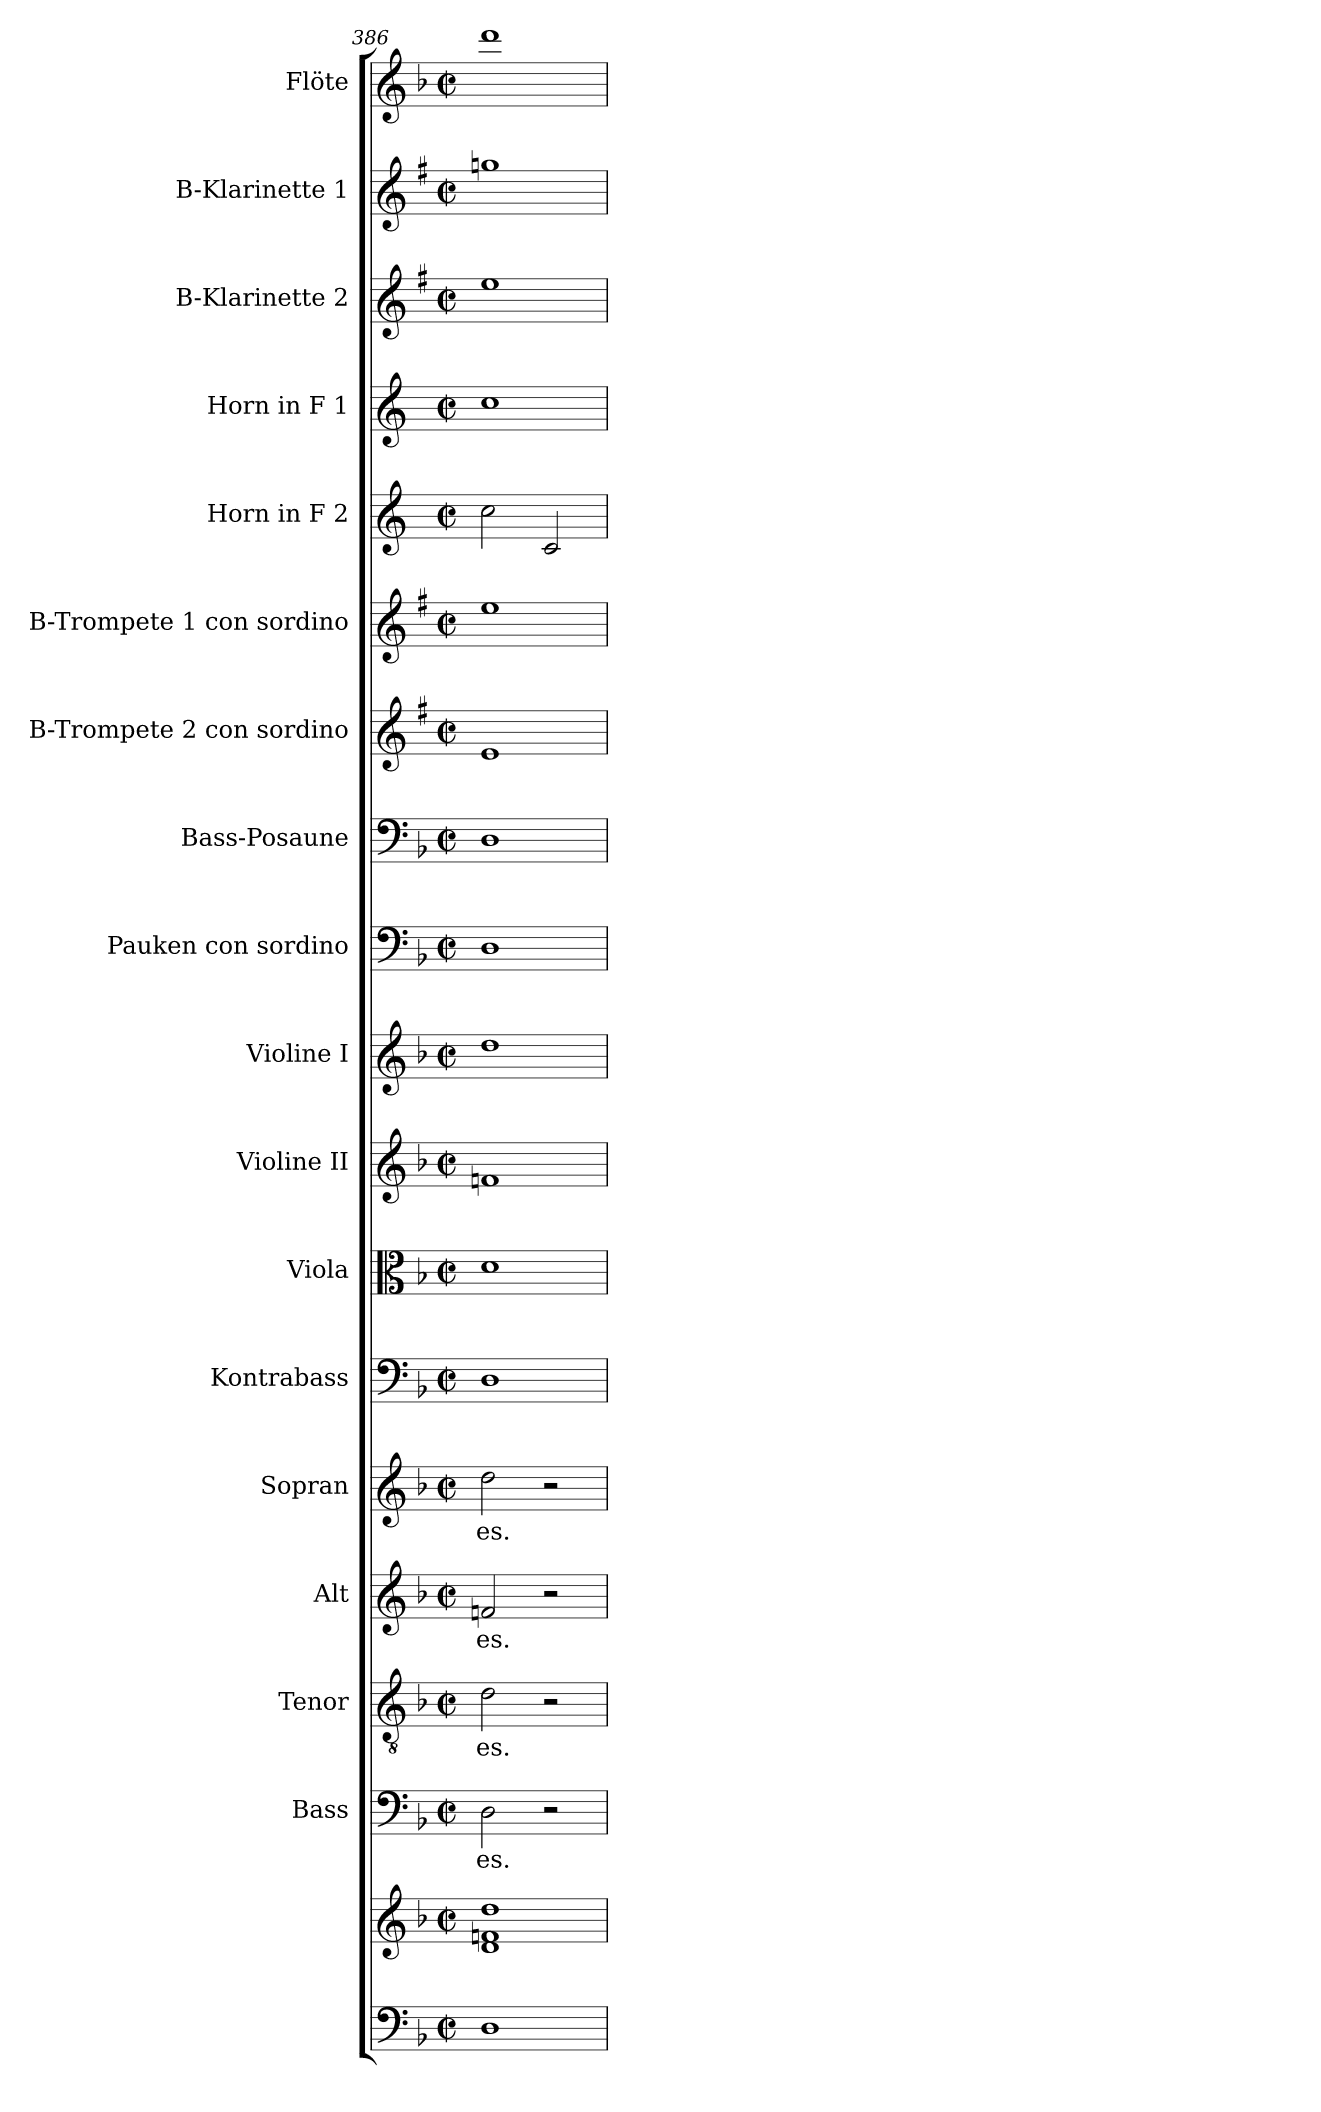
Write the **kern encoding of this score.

**kern	**kern	**kern	**text	**kern	**text	**kern	**text	**kern	**text	**kern	**kern	**kern	**kern	**kern	**kern	**kern	**kern	**kern	**kern	**kern	**kern	**kern
*part18	*part18	*part17	*part17	*part16	*part16	*part15	*part15	*part14	*part14	*part13	*part12	*part11	*part10	*part9	*part8	*part7	*part6	*part5	*part4	*part3	*part2	*part1
*staff19	*staff18	*staff17	*staff17	*staff16	*staff16	*staff15	*staff15	*staff14	*staff14	*staff13	*staff12	*staff11	*staff10	*staff9	*staff8	*staff7	*staff6	*staff5	*staff4	*staff3	*staff2	*staff1
*	*	*I"Bass	*	*I"Tenor	*	*I"Alt	*	*I"Sopran	*	*I"Kontrabass	*I"Viola	*I"Violine II	*I"Violine I	*I"Pauken con sordino	*I"Bass-Posaune	*I"B-Trompete 2 con sordino	*I"B-Trompete 1 con sordino	*I"Horn in F 2	*I"Horn in F 1	*I"B-Klarinette 2	*I"B-Klarinette 1	*I"Flöte
*	*	*I'B.	*	*I'T.	*	*I'A.	*	*I'S.	*	*I'Kb.	*I'Vla.	*I'Vl. II	*I'Vl. I	*I'Pk.	*I'B. Pos.	*I'B Trp. 2	*I'B Trp. 1	*	*	*I'B Kl. 2	*I'B Kl. 1	*I'Fl.
*clefF4	*clefG2	*clefF4	*	*clefGv2	*	*clefG2	*	*clefG2	*	*clefF4	*clefC3	*clefG2	*clefG2	*clefF4	*clefF4	*clefG2	*clefG2	*clefG2	*clefG2	*clefG2	*clefG2	*clefG2
*	*	*	*	*	*	*	*	*	*	*ITrd7c12	*	*	*	*	*	*ITrd1c2	*ITrd1c2	*ITrd4c7	*ITrd4c7	*ITrd1c2	*ITrd1c2	*
*k[b-]	*k[b-]	*k[b-]	*	*k[b-]	*	*k[b-]	*	*k[b-]	*	*k[b-]	*k[b-]	*k[b-]	*k[b-]	*k[b-]	*k[b-]	*k[b-]	*k[b-]	*k[b-]	*k[b-]	*k[b-]	*k[b-]	*k[b-]
*F:	*F:	*F:	*	*F:	*	*F:	*	*F:	*	*F:	*F:	*F:	*F:	*F:	*F:	*F:	*F:	*F:	*F:	*F:	*F:	*F:
*M2/2	*M2/2	*M2/2	*	*M2/2	*	*M2/2	*	*M2/2	*	*M2/2	*M2/2	*M2/2	*M2/2	*M2/2	*M2/2	*M2/2	*M2/2	*M2/2	*M2/2	*M2/2	*M2/2	*M2/2
*met(c|)	*met(c|)	*met(c|)	*	*met(c|)	*	*met(c|)	*	*met(c|)	*	*met(c|)	*met(c|)	*met(c|)	*met(c|)	*met(c|)	*met(c|)	*met(c|)	*met(c|)	*met(c|)	*met(c|)	*met(c|)	*met(c|)	*met(c|)
=386	=386	=386	=386	=386	=386	=386	=386	=386	=386	=386	=386	=386	=386	=386	=386	=386	=386	=386	=386	=386	=386	=386
!	!	!	!LO:LY:b	!	!LO:LY:b	!	!LO:LY:b	!	!LO:LY:b	!	!	!	!	!	!	!	!	!	!	!	!	!
1D	1d 1fn 1dd	2D\	es.	2d\	es.	2fn/	es.	2dd\	es.	1DD	1d	1fn	1dd	1D	1D	1d	1dd	2f\	1f	1dd	1ffn	1ddd
.	.	2r	.	2r	.	2r	.	2r	.	.	.	.	.	.	.	.	.	2F/	.	.	.	.
=	=	=	=	=	=	=	=	=	=	=	=	=	=	=	=	=	=	=	=	=	=	=
*-	*-	*-	*-	*-	*-	*-	*-	*-	*-	*-	*-	*-	*-	*-	*-	*-	*-	*-	*-	*-	*-	*-
